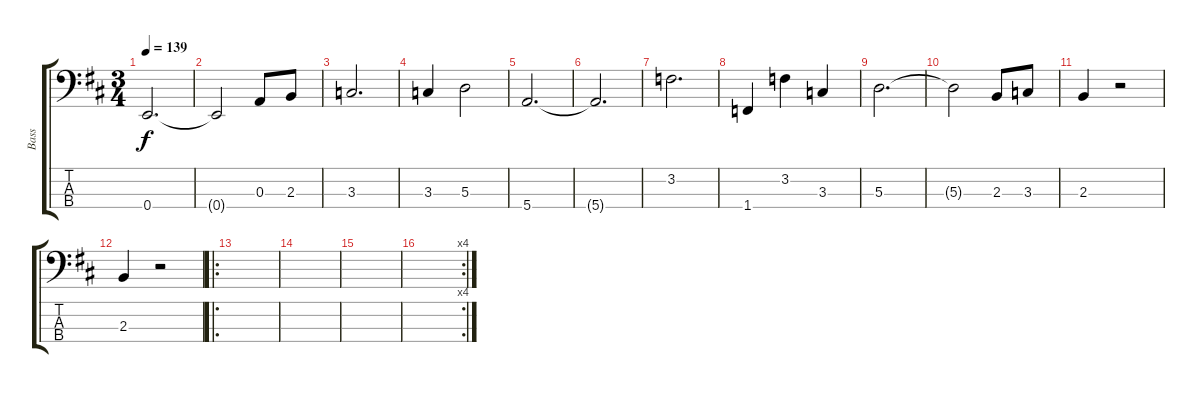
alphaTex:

\track ("Bass" "Bass") {instrument electricbassfinger}
\staff {score tabs}
\tuning (G2 D2 A1 E1) {hide}
\ts (3 4)
\tempo 139
\clef f4
\ks d
0.4.2{d dy f} |
0.4{t}.2 0.3.8 2.3.8 |
3.3.2{d} |
3.3.4 5.3.2 |
5.4.2{d} |
5.4{t}.2{d} |
3.2.2{d} |
1.4.4 3.2.4 3.3.4 |
5.3.2{d} |
5.3{t}.2 2.3.8 3.3.8 |
2.3.4 r.2 |
2.3.4 r.2 |
\ro
|
|
|
\rc 4
